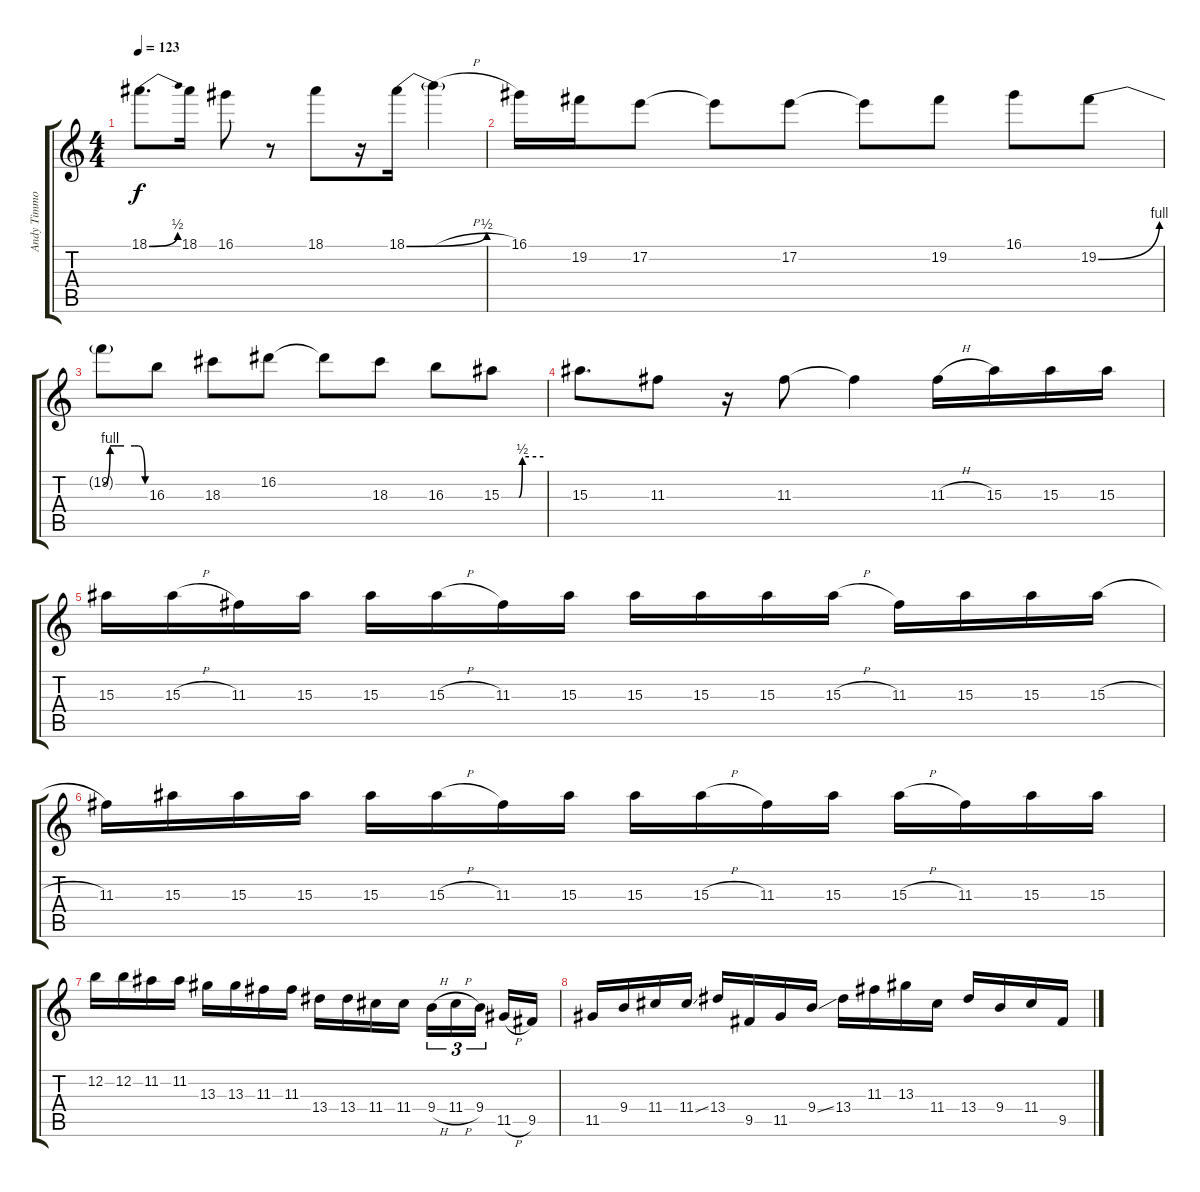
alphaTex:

\track ("Andy Timmons" "Andy Timmo") {instrument distortionguitar}
\staff {score tabs}
\tuning (E4 B3 G3 D3 A2 E2) {hide}
\ts (4 4)
\tempo 123
\clef g2
\ks c
18.1{be (bend 0 0 60 2)}.8{d dy f} 18.1.16 16.1.8 r.8 18.1.8 r.16 18.1{be (bend 0 0 60 2)}.16 18.1{h t}.4 |
16.1.16 19.2.16 17.2.8 17.2{t}.8 17.2.8 17.2{t}.8 19.2.8 16.1.8 19.2{be (bend 0 0 60 4)}.8 |
19.2{be (custom 0 0 10 4 20 4 30 4 45 4 50 4 60 0) t}.8 16.3.8 18.3.8 16.2.8 16.2{t}.8 18.3.8 16.3.8 15.3{be (custom 0 0 25 0 30 2 60 2)}.8 |
15.3.8{d} 11.3.8 r.16 11.3.8 11.3{t}.4 11.3{h}.16 15.3.16 15.3.16 15.3.16 |
15.3.16 15.3{h}.16 11.3.16 15.3.16 15.3.16 15.3{h}.16 11.3.16 15.3.16 15.3.16 15.3.16 15.3.16 15.3{h}.16 11.3.16 15.3.16 15.3.16 15.3{h}.16 |
11.3.16 15.3.16 15.3.16 15.3.16 15.3.16 15.3{h}.16 11.3.16 15.3.16 15.3.16 15.3{h}.16 11.3.16 15.3.16 15.3{h}.16 11.3.16 15.3.16 15.3.16 |
12.2.16 12.2.16 11.2.16 11.2.16 13.3.16 13.3.16 11.3.16 11.3.16 13.4.16 13.4.16 11.4.16 11.4.16 9.4{h}.16{tu (3 2)} 11.4{h}.16{tu (3 2)} 9.4.16{tu (3 2)} 11.5{h}.16 9.5.16 |
11.5.16 9.4.16 11.4.16 11.4{ss}.16 13.4.16 9.5.16 11.5.16 9.4{ss}.16 13.4.16 11.3.16 13.3.16 11.4.16 13.4.16 9.4.16 11.4.16 9.5.16
